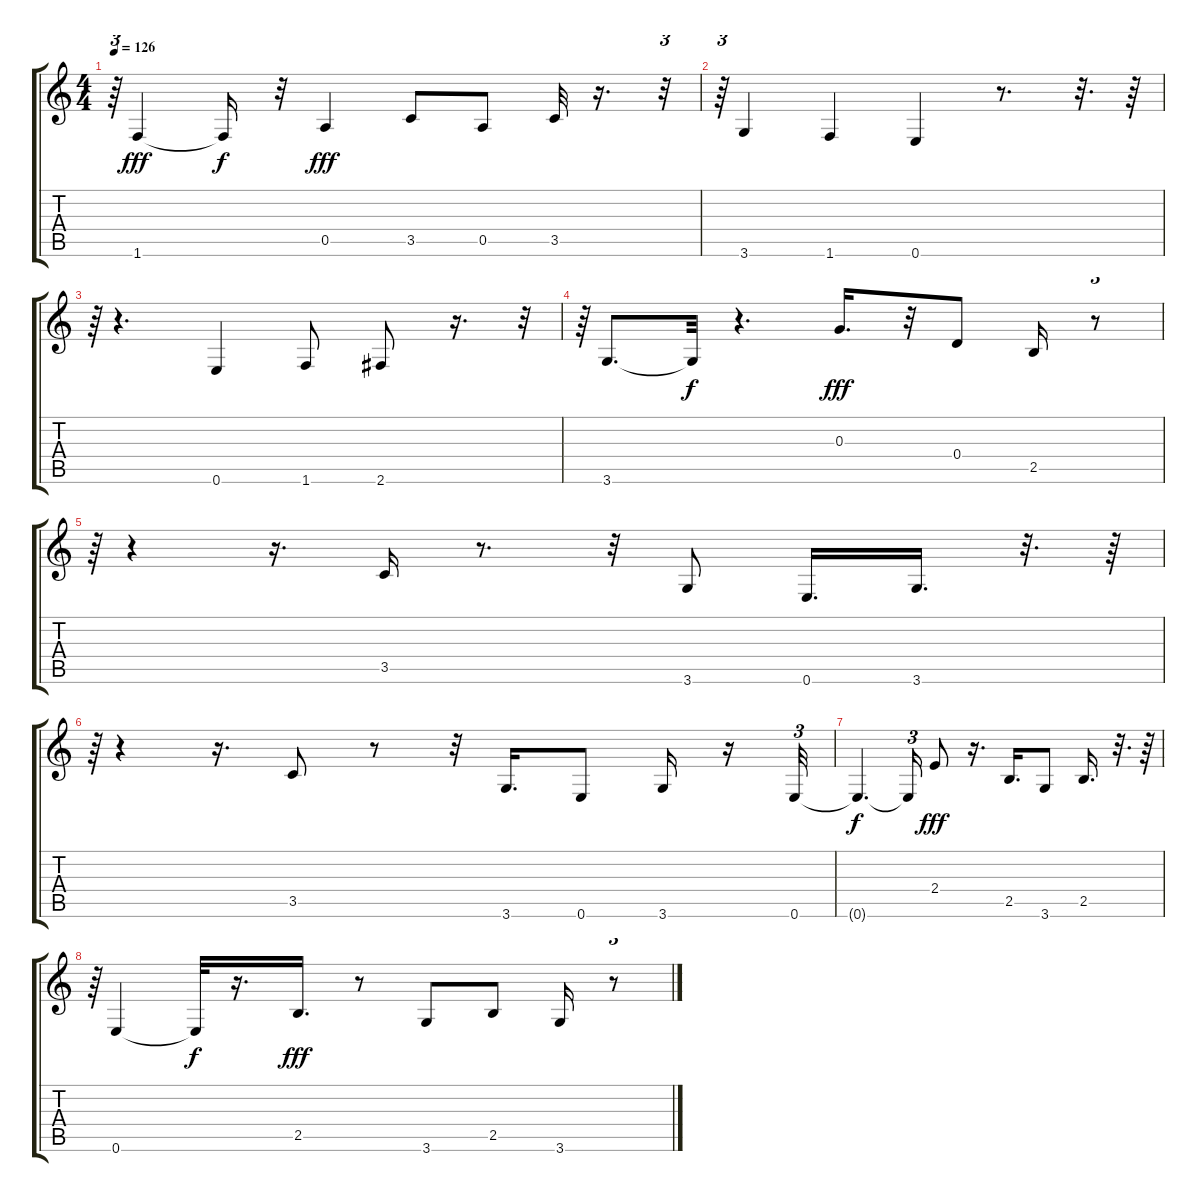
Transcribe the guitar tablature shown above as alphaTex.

\track "" {instrument electricbasspick}
\staff {score tabs}
\tuning (E4 B3 G3 D3 A2 E2) {hide}
\ts (4 4)
\tempo 126
\clef g2
\ks c
r.64{tu (3 2) dy fff} 1.6.4 1.6{t}.16{dy f} r.32 0.5.4{dy fff} 3.5.8 0.5.8 3.5.32 r.16{d} r.32{tu (3 2)} |
r.64{tu (3 2)} 3.6.4 1.6.4 0.6.4 r.8{d} r.32{d} r.64 |
r.64{tu (3 2)} r.4{d} 0.6.4 1.6.8 2.6.8 r.16{d} r.32{tu (3 2)} |
r.64{tu (3 2)} 3.6.8{d} 3.6{t}.32{dy f} r.4{d} 0.3.16{d dy fff} r.32 0.4.8 2.5.16 r.8{tu (3 2)} |
r.64{tu (3 2)} r.4 r.16{d} 3.5.16 r.8{d} r.32 3.6.8 0.6.16{d} 3.6.16{d} r.32{d} r.64 |
r.64{tu (3 2)} r.4 r.16{d} 3.5.8 r.8 r.32 3.6.16{d} 0.6.8 3.6.16 r.16 0.6.32{tu (3 2)} |
0.6{t}.4{d dy f} 0.6{t}.16{tu (3 2)} 2.4.8{dy fff} r.16{d} 2.5.16{d} 3.6.8 2.5.16{d} r.32{d} r.64 |
r.64{tu (3 2)} 0.6.4 0.6{t}.32{dy f} r.16{d} 2.5.16{d dy fff} r.8 3.6.8 2.5.8 3.6.16 r.8{tu (3 2)}
